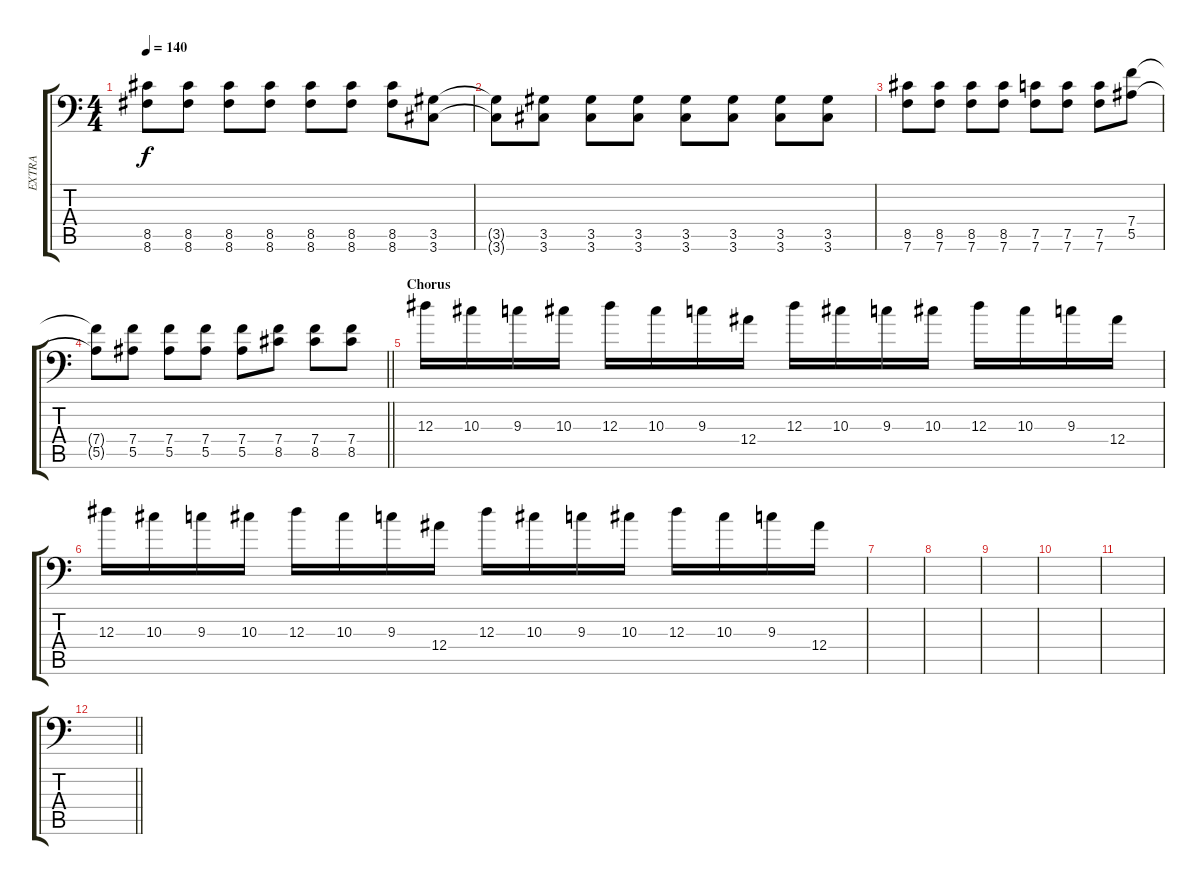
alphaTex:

\track ("EXTRA" "EXTRA") {instrument distortionguitar}
\staff {score tabs}
\tuning (C4 G3 Eb3 Bb2 F2 Bb1) {hide}
\ts (4 4)
\tempo 140
\clef f4
\ks c
(8.5 8.6).8{dy f} (8.5 8.6).8 (8.5 8.6).8 (8.5 8.6).8 (8.5 8.6).8 (8.5 8.6).8 (8.5 8.6).8 (3.5 3.6).8 |
(3.5{t} 3.6{t}).8 (3.5 3.6).8 (3.5 3.6).8 (3.5 3.6).8 (3.5 3.6).8 (3.5 3.6).8 (3.5 3.6).8 (3.5 3.6).8 |
(8.5 7.6).8 (8.5 7.6).8 (8.5 7.6).8 (8.5 7.6).8 (7.5 7.6).8 (7.5 7.6).8 (7.5 7.6).8 (7.4 5.5).8 |
\barLineRight lightlight
(7.4{t} 5.5{t}).8 (7.4 5.5).8 (7.4 5.5).8 (7.4 5.5).8 (7.4 5.5).8 (7.4 8.5).8 (7.4 8.5).8 (7.4 8.5).8 |
\section ("" "Chorus")
12.3.16 10.3.16 9.3.16 10.3.16 12.3.16 10.3.16 9.3.16 12.4.16 12.3.16 10.3.16 9.3.16 10.3.16 12.3.16 10.3.16 9.3.16 12.4.16 |
12.3.16 10.3.16 9.3.16 10.3.16 12.3.16 10.3.16 9.3.16 12.4.16 12.3.16 10.3.16 9.3.16 10.3.16 12.3.16 10.3.16 9.3.16 12.4.16 |
|
|
|
|
|
\barLineRight lightlight
